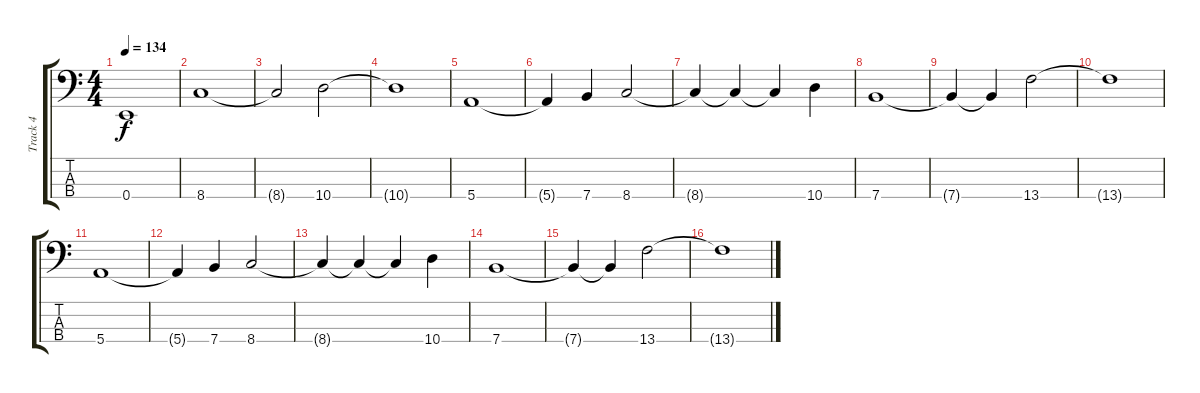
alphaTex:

\track ("Track 4" "Track 4") {instrument electricbassfinger}
\staff {score tabs}
\tuning (G2 D2 A1 E1) {hide}
\ts (4 4)
\tempo 134
\clef f4
\ks c
0.4{t}.1{dy f} |
8.4.1 |
8.4{t}.2 10.4.2 |
10.4{t}.1 |
5.4.1 |
5.4{t}.4 7.4.4 8.4.2 |
8.4{t}.4 8.4{t}.4 8.4{t}.4 10.4.4 |
7.4.1 |
7.4{t}.4 7.4{t}.4 13.4.2 |
13.4{t}.1 |
5.4.1 |
5.4{t}.4 7.4.4 8.4.2 |
8.4{t}.4 8.4{t}.4 8.4{t}.4 10.4.4 |
7.4.1 |
7.4{t}.4 7.4{t}.4 13.4.2 |
13.4{t}.1
